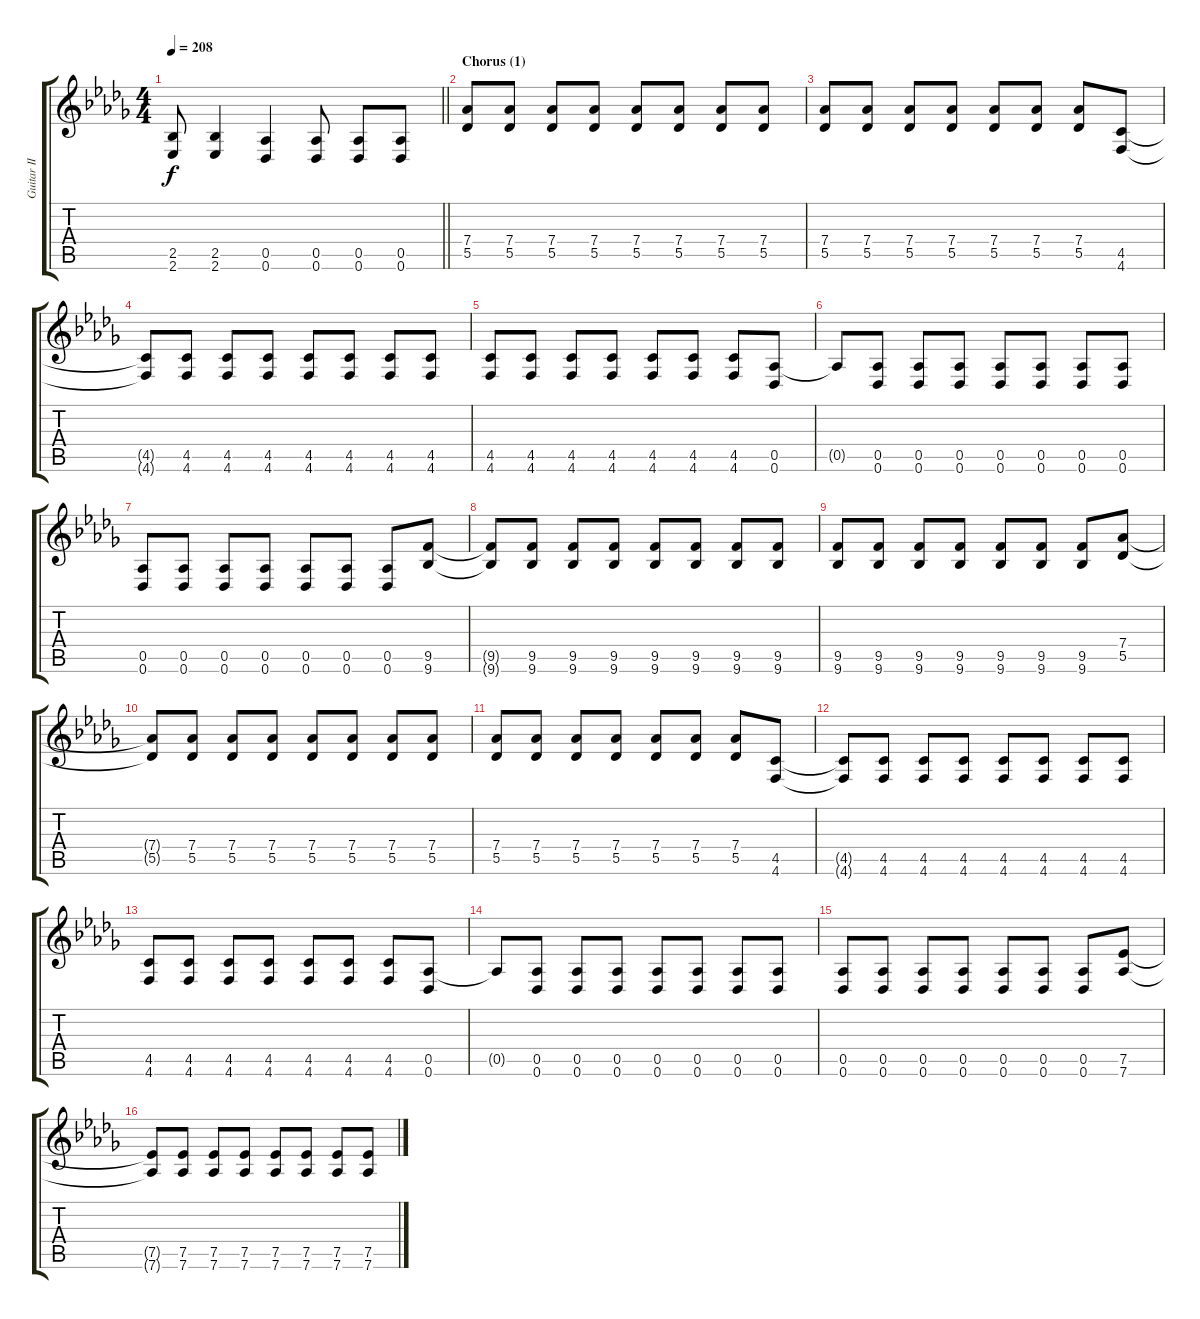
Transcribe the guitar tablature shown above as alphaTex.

\track ("Guitar II" "Guitar II") {instrument distortionguitar}
\staff {score tabs}
\tuning (Eb4 Bb3 Gb3 Db3 Ab2 Db2) {hide}
\ts (4 4)
\tempo 208
\clef g2
\barLineRight lightlight
\ks db
(2.5{t} 2.6{t}).8{dy f} (2.5 2.6).4 (0.5 0.6).4 (0.5 0.6).8 (0.5 0.6).8 (0.5 0.6).8 |
\section ("" "Chorus (1)")
(7.4 5.5).8 (7.4 5.5).8 (7.4 5.5).8 (7.4 5.5).8 (7.4 5.5).8 (7.4 5.5).8 (7.4 5.5).8 (7.4 5.5).8 |
(7.4 5.5).8 (7.4 5.5).8 (7.4 5.5).8 (7.4 5.5).8 (7.4 5.5).8 (7.4 5.5).8 (7.4 5.5).8 (4.5 4.6).8 |
(4.5{t} 4.6{t}).8 (4.5 4.6).8 (4.5 4.6).8 (4.5 4.6).8 (4.5 4.6).8 (4.5 4.6).8 (4.5 4.6).8 (4.5 4.6).8 |
(4.5 4.6).8 (4.5 4.6).8 (4.5 4.6).8 (4.5 4.6).8 (4.5 4.6).8 (4.5 4.6).8 (4.5 4.6).8 (0.5 0.6).8 |
0.5{t}.8 (0.5 0.6).8 (0.5 0.6).8 (0.5 0.6).8 (0.5 0.6).8 (0.5 0.6).8 (0.5 0.6).8 (0.5 0.6).8 |
(0.5 0.6).8 (0.5 0.6).8 (0.5 0.6).8 (0.5 0.6).8 (0.5 0.6).8 (0.5 0.6).8 (0.5 0.6).8 (9.5 9.6).8 |
(9.5{t} 9.6{t}).8 (9.5 9.6).8 (9.5 9.6).8 (9.5 9.6).8 (9.5 9.6).8 (9.5 9.6).8 (9.5 9.6).8 (9.5 9.6).8 |
(9.5 9.6).8 (9.5 9.6).8 (9.5 9.6).8 (9.5 9.6).8 (9.5 9.6).8 (9.5 9.6).8 (9.5 9.6).8 (7.4 5.5).8 |
(7.4{t} 5.5{t}).8 (7.4 5.5).8 (7.4 5.5).8 (7.4 5.5).8 (7.4 5.5).8 (7.4 5.5).8 (7.4 5.5).8 (7.4 5.5).8 |
(7.4 5.5).8 (7.4 5.5).8 (7.4 5.5).8 (7.4 5.5).8 (7.4 5.5).8 (7.4 5.5).8 (7.4 5.5).8 (4.5 4.6).8 |
(4.5{t} 4.6{t}).8 (4.5 4.6).8 (4.5 4.6).8 (4.5 4.6).8 (4.5 4.6).8 (4.5 4.6).8 (4.5 4.6).8 (4.5 4.6).8 |
(4.5 4.6).8 (4.5 4.6).8 (4.5 4.6).8 (4.5 4.6).8 (4.5 4.6).8 (4.5 4.6).8 (4.5 4.6).8 (0.5 0.6).8 |
0.5{t}.8 (0.5 0.6).8 (0.5 0.6).8 (0.5 0.6).8 (0.5 0.6).8 (0.5 0.6).8 (0.5 0.6).8 (0.5 0.6).8 |
(0.5 0.6).8 (0.5 0.6).8 (0.5 0.6).8 (0.5 0.6).8 (0.5 0.6).8 (0.5 0.6).8 (0.5 0.6).8 (7.5 7.6).8 |
(7.5{t} 7.6{t}).8 (7.5 7.6).8 (7.5 7.6).8 (7.5 7.6).8 (7.5 7.6).8 (7.5 7.6).8 (7.5 7.6).8 (7.5 7.6).8
